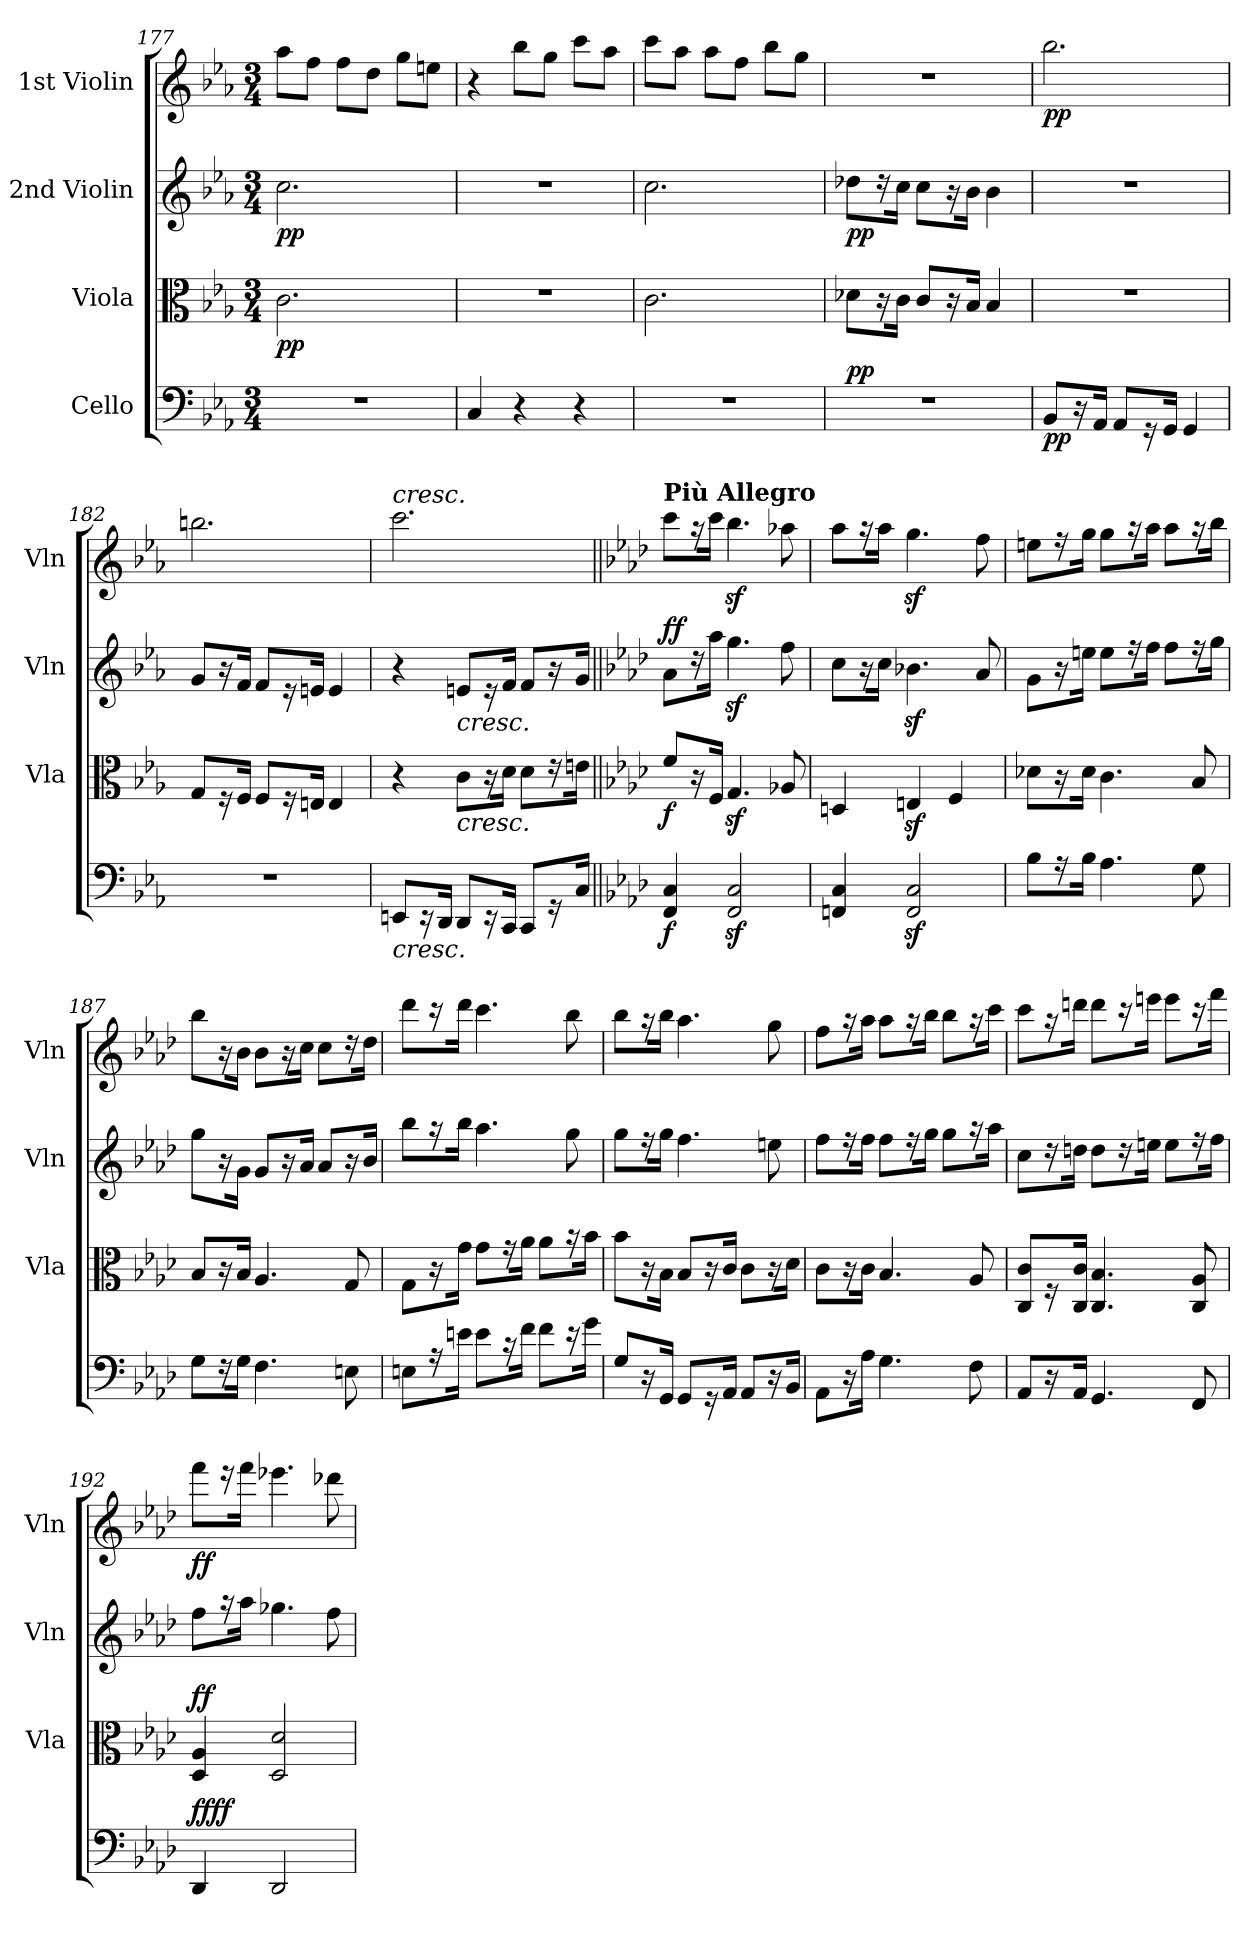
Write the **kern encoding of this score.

**kern	**dynam	**kern	**dynam	**kern	**dynam	**kern	**dynam
*part4	*part4	*part3	*part3	*part2	*part2	*part1	*part1
*staff4	*staff4	*staff3	*staff3	*staff2	*staff2	*staff1	*staff1
*I"Cello	*	*I"Viola	*	*I"2nd Violin	*	*I"1st Violin	*
*	*	*I'Vla	*	*I'Vln	*	*I'Vln	*
*clefF4	*	*clefC3	*	*clefG2	*	*clefG2	*
*k[b-e-a-]	*	*k[b-e-a-]	*	*k[b-e-a-]	*	*k[b-e-a-]	*
*M3/4	*	*M3/4	*	*M3/4	*	*M3/4	*
=177	=177	=177	=177	=177	=177	=177	=177
!	!	!	!LO:DY:b	!	!LO:DY:b	!	!
2.r	.	2.c\	pp	2.cc\	pp	8aa-\L	.
.	.	.	.	.	.	8ff\J	.
.	.	.	.	.	.	8ff\L	.
.	.	.	.	.	.	8dd\J	.
.	.	.	.	.	.	8gg\L	.
.	.	.	.	.	.	8een\J	.
=178	=178	=178	=178	=178	=178	=178	=178
4C/	.	2.r	.	2.r	.	4r	.
4r	.	.	.	.	.	8bb-\L	.
.	.	.	.	.	.	8gg\J	.
4r	.	.	.	.	.	8ccc\L	.
.	.	.	.	.	.	8aa-\J	.
=179	=179	=179	=179	=179	=179	=179	=179
2.r	.	2.c\	.	2.cc\	.	8ccc\L	.
.	.	.	.	.	.	8aa-\J	.
.	.	.	.	.	.	8aa-\L	.
.	.	.	.	.	.	8ff\J	.
.	.	.	.	.	.	8bb-\L	.
.	.	.	.	.	.	8gg\J	.
=180	=180	=180	=180	=180	=180	=180	=180
!	!LO:DY:a	!	!	!	!LO:DY:b	!	!
2.r	pp	8d-X\L	.	8dd-X\L	pp	2.r	.
.	.	16r	.	16r	.	.	.
.	.	16c\Jk	.	16cc\Jk	.	.	.
.	.	8c/L	.	8cc\L	.	.	.
.	.	16r	.	16r	.	.	.
.	.	16B-/Jk	.	16b-\Jk	.	.	.
.	.	4B-/	.	4b-\	.	.	.
=181	=181	=181	=181	=181	=181	=181	=181
!	!LO:DY:b	!	!	!	!	!	!LO:DY:b
8BB-/L	pp	2.r	.	2.r	.	2.bb-\	pp
16r	.	.	.	.	.	.	.
16AA-/Jk	.	.	.	.	.	.	.
8AA-/L	.	.	.	.	.	.	.
16r	.	.	.	.	.	.	.
16GG/Jk	.	.	.	.	.	.	.
4GG/	.	.	.	.	.	.	.
=182	=182	=182	=182	=182	=182	=182	=182
2.r	.	8G/L	.	8g/L	.	2.bbn\	.
.	.	16r	.	16r	.	.	.
.	.	16F/Jk	.	16f/Jk	.	.	.
.	.	8F/L	.	8f/L	.	.	.
.	.	16r	.	16r	.	.	.
.	.	16En/Jk	.	16en/Jk	.	.	.
.	.	4E/	.	4e/	.	.	.
=183	=183	=183	=183	=183	=183	=183	=183
!	!	!	!	!	!	!LO:TX:a:i:t=cresc.	!
!LO:TX:b:i:t=cresc.	!	!	!	!	!	!	!
8EEn/L	.	4r	.	4r	.	2.ccc\	.
16r	.	.	.	.	.	.	.
16DD/Jk	.	.	.	.	.	.	.
!	!	!	!	!LO:TX:b:i:t=cresc.	!	!	!
!	!	!LO:TX:b:i:t=cresc.	!	!	!	!	!
8DD/L	.	8c\L	.	8en/L	.	.	.
16r	.	16r	.	16r	.	.	.
16CC/Jk	.	16d\Jk	.	16f/Jk	.	.	.
8CC/L	.	8d\L	.	8f/L	.	.	.
16r	.	16r	.	16r	.	.	.
16C/Jk	.	16en\Jk	.	16g/Jk	.	.	.
=184||	=184||	=184||	=184||	=184||	=184||	=184||	=184||
*k[b-e-a-d-]	*	*k[b-e-a-d-]	*	*k[b-e-a-d-]	*	*k[b-e-a-d-]	*
!	!	!	!	!	!	!LO:TX:a:B:t=Più Allegro	!
!	!LO:DY:b	!	!LO:DY:b	!	!LO:DY:b	!	!
!	!	!	!	!	!LO:DY:n=1:a	!	!
4FF/ 4C/	f	8f/L	f	8a-\L	f f	8ccc\L	.
.	.	16r	.	16r	.	16r	.
.	.	16F/Jk	.	16aa-\Jk	.	16ccc\Jk	.
2FF/z< 2C/z<	.	4.Gz</	.	4.ggz<\	.	4.bb-z<\	.
.	.	8A-X/	.	8ff\	.	8aa-X\	.
=185	=185	=185	=185	=185	=185	=185	=185
4FFn/ 4C/	.	4Dn/	.	8cc\L	.	8aa-\L	.
.	.	.	.	16r	.	16r	.
.	.	.	.	16cc\Jk	.	16aa-\Jk	.
2FF/z< 2C/z<	.	4Enz</	.	4.b-Xz<\	.	4.ggz<\	.
.	.	4F/	.	.	.	.	.
.	.	.	.	8a-/	.	8ff\	.
=186	=186	=186	=186	=186	=186	=186	=186
8B-\L	.	8d-X\L	.	8g\L	.	8een\L	.
16r	.	16r	.	16r	.	16r	.
16B-\Jk	.	16d-\Jk	.	16een\Jk	.	16gg\Jk	.
4.A-\	.	4.c\	.	8ee\L	.	8gg\L	.
.	.	.	.	16r	.	16r	.
.	.	.	.	16ff\Jk	.	16aa-\Jk	.
.	.	.	.	8ff\L	.	8aa-\L	.
8G\	.	8B-/	.	16r	.	16r	.
.	.	.	.	16gg\Jk	.	16bb-\Jk	.
=187	=187	=187	=187	=187	=187	=187	=187
8G\L	.	8B-/L	.	8gg\L	.	8bb-\L	.
16r	.	16r	.	16r	.	16r	.
16G\Jk	.	16B-/Jk	.	16g\Jk	.	16b-\Jk	.
4.F\	.	4.A-/	.	8g/L	.	8b-\L	.
.	.	.	.	16r	.	16r	.
.	.	.	.	16a-/Jk	.	16cc\Jk	.
.	.	.	.	8a-/L	.	8cc\L	.
8En\	.	8G/	.	16r	.	16r	.
.	.	.	.	16b-/Jk	.	16dd-\Jk	.
=188	=188	=188	=188	=188	=188	=188	=188
8En\L	.	8G\L	.	8bb-\L	.	8ddd-\L	.
16r	.	16r	.	16r	.	16r	.
16en\Jk	.	16g\Jk	.	16bb-\Jk	.	16ddd-\Jk	.
8e\L	.	8g\L	.	4.aa-\	.	4.ccc\	.
16r	.	16r	.	.	.	.	.
16f\Jk	.	16a-\Jk	.	.	.	.	.
8f\L	.	8a-\L	.	.	.	.	.
16r	.	16r	.	8gg\	.	8bb-\	.
16g\Jk	.	16b-\Jk	.	.	.	.	.
=189	=189	=189	=189	=189	=189	=189	=189
8G/L	.	8b-\L	.	8gg\L	.	8bb-\L	.
16r	.	16r	.	16r	.	16r	.
16GG/Jk	.	16B-\Jk	.	16gg\Jk	.	16bb-\Jk	.
8GG/L	.	8B-/L	.	4.ff\	.	4.aa-\	.
16r	.	16r	.	.	.	.	.
16AA-/Jk	.	16c/Jk	.	.	.	.	.
8AA-/L	.	8c\L	.	.	.	.	.
16r	.	16r	.	8een\	.	8gg\	.
16BB-/Jk	.	16d-\Jk	.	.	.	.	.
=190	=190	=190	=190	=190	=190	=190	=190
8AA-\L	.	8c\L	.	8ff\L	.	8ff\L	.
16r	.	16r	.	16r	.	16r	.
16A-\Jk	.	16c\Jk	.	16ff\Jk	.	16aa-\Jk	.
4.G\	.	4.B-/	.	8ff\L	.	8aa-\L	.
.	.	.	.	16r	.	16r	.
.	.	.	.	16gg\Jk	.	16bb-\Jk	.
.	.	.	.	8gg\L	.	8bb-\L	.
8F\	.	8A-/	.	16r	.	16r	.
.	.	.	.	16aa-\Jk	.	16ccc\Jk	.
=191	=191	=191	=191	=191	=191	=191	=191
8AA-/L	.	8C/ 8c/L	.	8cc\L	.	8ccc\L	.
16r	.	16r	.	16r	.	16r	.
16AA-/Jk	.	16C/ 16c/Jk	.	16ddn\Jk	.	16dddn\Jk	.
4.GG/	.	4.C/ 4.B-/	.	8dd\L	.	8ddd\L	.
.	.	.	.	16r	.	16r	.
.	.	.	.	16een\Jk	.	16eeen\Jk	.
.	.	.	.	8ee\L	.	8eee\L	.
8FF/	.	8C/ 8A-/	.	16r	.	16r	.
.	.	.	.	16ff\Jk	.	16fff\Jk	.
=192	=192	=192	=192	=192	=192	=192	=192
!	!LO:DY:a	!	!	!	!	!	!
!	!LO:DY:n=1:b	!	!LO:DY:a	!	!	!	!LO:DY:b
4DD-/	ff ff	4D-/ 4A-/	ff	8ff\L	.	8fff\L	ff
.	.	.	.	16r	.	16r	.
.	.	.	.	16aa-\Jk	.	16fff\Jk	.
2DD-/	.	2D-/ 2d-/	.	4.gg-X\	.	4.eee-X\	.
.	.	.	.	8ff\	.	8ddd-X\	.
=	=	=	=	=	=	=	=
*-	*-	*-	*-	*-	*-	*-	*-
